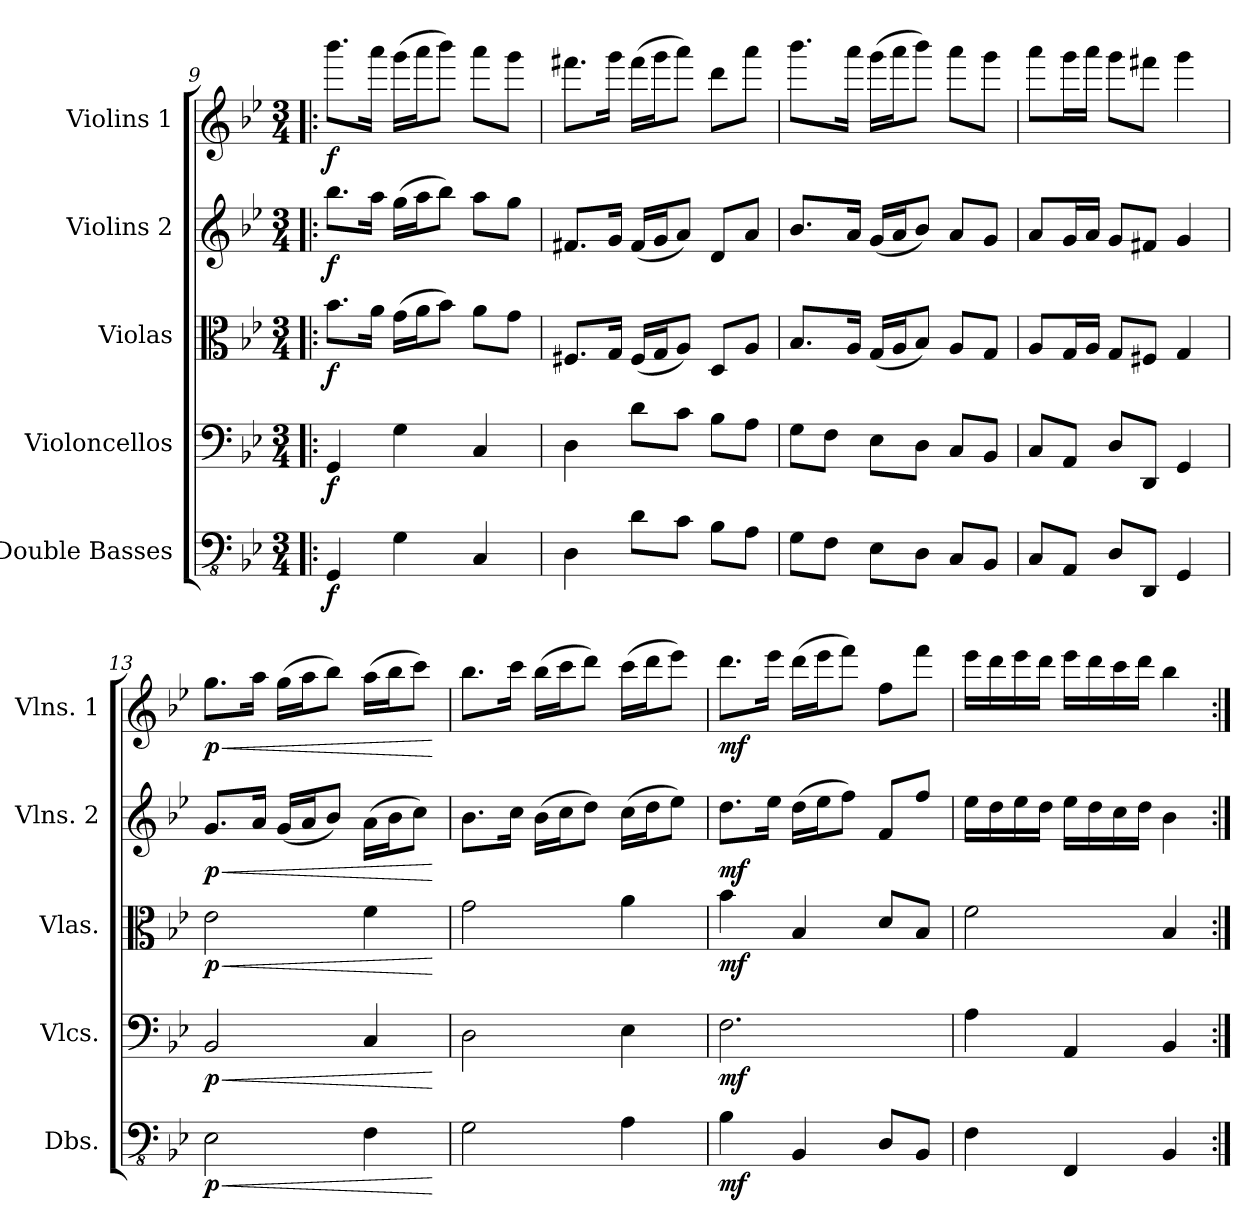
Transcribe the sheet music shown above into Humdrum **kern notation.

**kern	**dynam	**kern	**dynam	**kern	**dynam	**kern	**dynam	**kern	**dynam
*part5	*part5	*part4	*part4	*part3	*part3	*part2	*part2	*part1	*part1
*staff5	*staff5	*staff4	*staff4	*staff3	*staff3	*staff2	*staff2	*staff1	*staff1
*I"Double Basses	*	*I"Violoncellos	*	*I"Violas	*	*I"Violins 2	*	*I"Violins 1	*
*I'Dbs.	*	*I'Vlcs.	*	*I'Vlas.	*	*I'Vlns. 2	*	*I'Vlns. 1	*
!!LO:PB:g=z
*clefFv4	*	*clefF4	*	*clefC3	*	*clefG2	*	*clefG2	*
*k[b-e-]	*	*k[b-e-]	*	*k[b-e-]	*	*k[b-e-]	*	*k[b-e-]	*
*B-:	*	*B-:	*	*B-:	*	*B-:	*	*B-:	*
*M3/4	*	*M3/4	*	*M3/4	*	*M3/4	*	*M3/4	*
=9!|:	=9!|:	=9!|:	=9!|:	=9!|:	=9!|:	=9!|:	=9!|:	=9!|:	=9!|:
!	!LO:DY:b	!	!LO:DY:b	!	!LO:DY:b	!	!LO:DY:b	!	!LO:DY:b
4GGG/	f	4GG/	f	8.b-\L	f	8.bb-\L	f	8.bbb-\L	f
.	.	.	.	16a\Jk	.	16aa\Jk	.	16aaa\Jk	.
4GG\	.	4G\	.	(16g\LL	.	(16gg\LL	.	(16ggg\LL	.
.	.	.	.	16a\J	.	16aa\J	.	16aaa\J	.
.	.	.	.	8b-\J)	.	8bb-\J)	.	8bbb-\J)	.
4CC/	.	4C/	.	8a\L	.	8aa\L	.	8aaa\L	.
.	.	.	.	8g\J	.	8gg\J	.	8ggg\J	.
=10	=10	=10	=10	=10	=10	=10	=10	=10	=10
4DD\	.	4D\	.	8.F#X/L	.	8.f#X/L	.	8.fff#X\L	.
.	.	.	.	16G/Jk	.	16g/Jk	.	16ggg\Jk	.
8D\L	.	8d\L	.	(16F#/LL	.	(16f#/LL	.	(16fff#\LL	.
.	.	.	.	16G/J	.	16g/J	.	16ggg\J	.
8C\J	.	8c\J	.	8A/J)	.	8a/J)	.	8aaa\J)	.
8BB-\L	.	8B-\L	.	8D/L	.	8d/L	.	8ddd\L	.
8AA\J	.	8A\J	.	8A/J	.	8a/J	.	8aaa\J	.
=11	=11	=11	=11	=11	=11	=11	=11	=11	=11
8GG\L	.	8G\L	.	8.B-/L	.	8.b-/L	.	8.bbb-\L	.
8FF\J	.	8F\J	.	.	.	.	.	.	.
.	.	.	.	16A/Jk	.	16a/Jk	.	16aaa\Jk	.
8EE-\L	.	8E-\L	.	(16G/LL	.	(16g/LL	.	(16ggg\LL	.
.	.	.	.	16A/J	.	16a/J	.	16aaa\J	.
8DD\J	.	8D\J	.	8B-/J)	.	8b-/J)	.	8bbb-\J)	.
8CC/L	.	8C/L	.	8A/L	.	8a/L	.	8aaa\L	.
8BBB-/J	.	8BB-/J	.	8G/J	.	8g/J	.	8ggg\J	.
=12	=12	=12	=12	=12	=12	=12	=12	=12	=12
8CC/L	.	8C/L	.	8A/L	.	8a/L	.	8aaa\L	.
8AAA/J	.	8AA/J	.	16G/L	.	16g/L	.	16ggg\L	.
.	.	.	.	16A/JJ	.	16a/JJ	.	16aaa\JJ	.
8DD/L	.	8D/L	.	8G/L	.	8g/L	.	8ggg\L	.
8DDD/J	.	8DD/J	.	8F#X/J	.	8f#X/J	.	8fff#X\J	.
4GGG/	.	4GG/	.	4G/	.	4g/	.	4ggg\	.
!!LO:LB:g=z
=13	=13	=13	=13	=13	=13	=13	=13	=13	=13
!	!LO:HP:b	!	!LO:HP:b	!	!LO:HP:b	!	!LO:HP:b	!	!LO:HP:b
!	!LO:DY:n=1:b	!	!LO:DY:n=1:b	!	!LO:DY:n=1:b	!	!LO:DY:n=1:b	!	!LO:DY:n=1:b
2EE-\	< p	2BB-/	< p	2e-\	< p	8.g/L	< p	8.gg\L	< p
.	.	.	.	.	.	16a/Jk	.	16aa\Jk	.
.	.	.	.	.	.	(16g/LL	.	(16gg\LL	.
.	.	.	.	.	.	16a/J	.	16aa\J	.
.	.	.	.	.	.	8b-/J)	.	8bb-\J)	.
4FF\	.	4C/	.	4f\	.	(16a\LL	.	(16aa\LL	.
.	.	.	.	.	.	16b-\J	.	16bb-\J	.
.	.	.	.	.	.	8cc\J)	.	8ccc\J)	.
.	[	.	[	.	[	.	[	.	[
=14	=14	=14	=14	=14	=14	=14	=14	=14	=14
2GG\	.	2D\	.	2g\	.	8.b-\L	.	8.bb-\L	.
.	.	.	.	.	.	16cc\Jk	.	16ccc\Jk	.
.	.	.	.	.	.	(16b-\LL	.	(16bb-\LL	.
.	.	.	.	.	.	16cc\J	.	16ccc\J	.
.	.	.	.	.	.	8dd\J)	.	8ddd\J)	.
4AA\	.	4E-\	.	4a\	.	(16cc\LL	.	(16ccc\LL	.
.	.	.	.	.	.	16dd\J	.	16ddd\J	.
.	.	.	.	.	.	8ee-\J)	.	8eee-\J)	.
=15	=15	=15	=15	=15	=15	=15	=15	=15	=15
!	!LO:DY:b	!	!LO:DY:b	!	!LO:DY:b	!	!LO:DY:b	!	!LO:DY:b
4BB-\	mf	2.F\	mf	4b-\	mf	8.dd\L	mf	8.ddd\L	mf
.	.	.	.	.	.	16ee-\Jk	.	16eee-\Jk	.
4BBB-/	.	.	.	4B-/	.	(16dd\LL	.	(16ddd\LL	.
.	.	.	.	.	.	16ee-\J	.	16eee-\J	.
.	.	.	.	.	.	8ff\J)	.	8fff\J)	.
8DD/L	.	.	.	8d/L	.	8f/L	.	8ff\L	.
8BBB-/J	.	.	.	8B-/J	.	8ff/J	.	8fff\J	.
=16	=16	=16	=16	=16	=16	=16	=16	=16	=16
4FF\	.	4A\	.	2f\	.	16ee-\LL	.	16eee-\LL	.
.	.	.	.	.	.	16dd\	.	16ddd\	.
.	.	.	.	.	.	16ee-\	.	16eee-\	.
.	.	.	.	.	.	16dd\JJ	.	16ddd\JJ	.
4FFF/	.	4AA/	.	.	.	16ee-\LL	.	16eee-\LL	.
.	.	.	.	.	.	16dd\	.	16ddd\	.
.	.	.	.	.	.	16cc\	.	16ccc\	.
.	.	.	.	.	.	16dd\JJ	.	16ddd\JJ	.
4BBB-/	.	4BB-/	.	4B-/	.	4b-\	.	4bb-\	.
=:|!	=:|!	=:|!	=:|!	=:|!	=:|!	=:|!	=:|!	=:|!	=:|!
*-	*-	*-	*-	*-	*-	*-	*-	*-	*-
